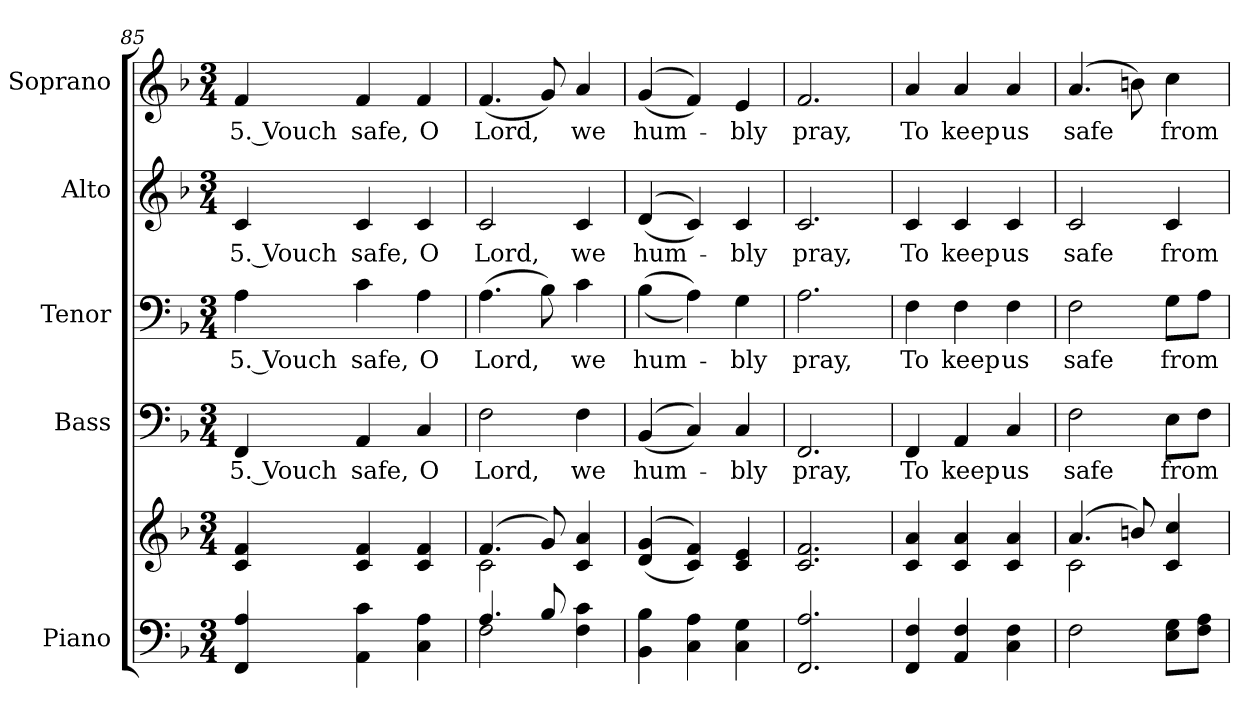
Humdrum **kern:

**kern	**kern	**kern	**text	**kern	**text	**kern	**text	**kern	**text
*part5	*part5	*part4	*part4	*part3	*part3	*part2	*part2	*part1	*part1
*staff6	*staff5	*staff4	*staff4	*staff3	*staff3	*staff2	*staff2	*staff1	*staff1
*I"Piano	*	*I"Bass	*	*I"Tenor	*	*I"Alto	*	*I"Soprano	*
*I'Pno.	*	*I'B.	*	*I'T.	*	*I'A.	*	*I'S.	*
*clefF4	*clefG2	*clefF4	*	*clefF4	*	*clefG2	*	*clefG2	*
*k[b-]	*k[b-]	*k[b-]	*	*k[b-]	*	*k[b-]	*	*k[b-]	*
*F:	*F:	*F:	*	*F:	*	*F:	*	*F:	*
*M3/4	*M3/4	*M3/4	*	*M3/4	*	*M3/4	*	*M3/4	*
=85	=85	=85	=85	=85	=85	=85	=85	=85	=85
!	!	!	!LO:LY:b:color=#000000	!	!	!	!	!	!
!	!	!	!	!	!LO:LY:b:color=#000000	!	!	!	!
!	!	!	!	!	!	!	!LO:LY:b:color=#000000	!	!
!	!	!	!	!	!	!	!	!	!LO:LY:b:color=#000000
4FFi/ 4Ai	4ci/ 4fi	4FFi/	5. Vouch	4Ai\	5. Vouch	4ci/	5. Vouch	4fi/	5. Vouch
!	!	!	!LO:LY:b:color=#000000	!	!	!	!	!	!
!	!	!	!	!	!LO:LY:b:color=#000000	!	!	!	!
!	!	!	!	!	!	!	!LO:LY:b:color=#000000	!	!
!	!	!	!	!	!	!	!	!	!LO:LY:b:color=#000000
4AAi\ 4ci	4ci/ 4fi	4AAi/	safe,	4ci\	safe,	4ci/	safe,	4fi/	safe,
!	!	!	!LO:LY:b:color=#000000	!	!	!	!	!	!
!	!	!	!	!	!LO:LY:b:color=#000000	!	!	!	!
!	!	!	!	!	!	!	!LO:LY:b:color=#000000	!	!
!	!	!	!	!	!	!	!	!	!LO:LY:b:color=#000000
4Ci\ 4Ai	4ci/ 4fi	4Ci/	O	4Ai\	O	4ci/	O	4fi/	O
=86	=86	=86	=86	=86	=86	=86	=86	=86	=86
*^	*^	*	*	*	*	*	*	*	*
!	!	!	!	!	!LO:LY:b:color=#000000	!	!	!	!	!	!
!	!	!	!	!	!	!	!LO:LY:b:color=#000000	!	!	!	!
!	!	!	!	!	!	!	!	!	!LO:LY:b:color=#000000	!	!
!	!	!	!	!	!	!	!	!	!	!	!LO:LY:b:color=#000000
4.Ai/	2Fi\	(4.fi/	2ci\	2Fi\	Lord,	(4.Ai\	Lord,	2ci/	Lord,	(4.fi/	Lord,
8B-i/	.	8gi/)	.	.	.	8B-i\)	.	.	.	8gi/)	.
!	!	!	!	!	!LO:LY:b:color=#000000	!	!	!	!	!	!
!	!	!	!	!	!	!	!LO:LY:b:color=#000000	!	!	!	!
!	!	!	!	!	!	!	!	!	!LO:LY:b:color=#000000	!	!
!	!	!	!	!	!	!	!	!	!	!	!LO:LY:b:color=#000000
4Fi\ 4ci	4ryy	4ci/ 4ai	4ryy	4Fi\	we	4ci\	we	4ci/	we	4ai/	we
*v	*v	*	*	*	*	*	*	*	*	*	*
*	*v	*v	*	*	*	*	*	*	*	*
!!LO:PB:g=z
=87	=87	=87	=87	=87	=87	=87	=87	=87	=87
*^	*^	*	*	*	*	*	*	*	*
!	!	!	!	!	!LO:LY:b:color=#000000	!	!	!	!	!	!
*v	*v	*	*	*	*	*	*	*	*	*	*
*	*v	*v	*	*	*	*	*	*	*	*
*^	*^	*	*	*	*	*	*	*	*
!	!	!	!	!	!	!	!LO:LY:b:color=#000000	!	!	!	!
*v	*v	*	*	*	*	*	*	*	*	*	*
*	*v	*v	*	*	*	*	*	*	*	*
*^	*^	*	*	*	*	*	*	*	*
!	!	!	!	!	!	!	!	!	!LO:LY:b:color=#000000	!	!
*v	*v	*	*	*	*	*	*	*	*	*	*
*	*v	*v	*	*	*	*	*	*	*	*
*^	*^	*	*	*	*	*	*	*	*
!	!	!	!	!	!	!	!	!	!	!	!LO:LY:b:color=#000000
*v	*v	*	*	*	*	*	*	*	*	*	*
*	*v	*v	*	*	*	*	*	*	*	*
4BB-i\ 4B-i	((4di/ 4gi	((4BB-i/	hum-	((4B-i\	hum-	((4di/	hum-	((4gi/	hum-
4Ci\ 4Ai	4ci/ 4fi))	4Ci/))	.	4Ai\))	.	4ci/))	.	4fi/))	.
!	!	!	!LO:LY:b:color=#000000	!	!	!	!	!	!
!	!	!	!	!	!LO:LY:b:color=#000000	!	!	!	!
!	!	!	!	!	!	!	!LO:LY:b:color=#000000	!	!
!	!	!	!	!	!	!	!	!	!LO:LY:b:color=#000000
4Ci\ 4Gi	4ci/ 4ei	4Ci/	-bly	4Gi\	-bly	4ci/	-bly	4ei/	-bly
=88	=88	=88	=88	=88	=88	=88	=88	=88	=88
!	!	!	!LO:LY:b:color=#000000	!	!	!	!	!	!
!	!	!	!	!	!LO:LY:b:color=#000000	!	!	!	!
!	!	!	!	!	!	!	!LO:LY:b:color=#000000	!	!
!	!	!	!	!	!	!	!	!	!LO:LY:b:color=#000000
2.FFi/ 2.Ai	2.ci/ 2.fi	2.FFi/	pray,	2.Ai\	pray,	2.ci/	pray,	2.fi/	pray,
=89	=89	=89	=89	=89	=89	=89	=89	=89	=89
!	!	!	!LO:LY:b:color=#000000	!	!	!	!	!	!
!	!	!	!	!	!LO:LY:b:color=#000000	!	!	!	!
!	!	!	!	!	!	!	!LO:LY:b:color=#000000	!	!
!	!	!	!	!	!	!	!	!	!LO:LY:b:color=#000000
4FFi/ 4Fi	4ci/ 4ai	4FFi/	To	4Fi\	To	4ci/	To	4ai/	To
!	!	!	!LO:LY:b:color=#000000	!	!	!	!	!	!
!	!	!	!	!	!LO:LY:b:color=#000000	!	!	!	!
!	!	!	!	!	!	!	!LO:LY:b:color=#000000	!	!
!	!	!	!	!	!	!	!	!	!LO:LY:b:color=#000000
4AAi/ 4Fi	4ci/ 4ai	4AAi/	keep	4Fi\	keep	4ci/	keep	4ai/	keep
!	!	!	!LO:LY:b:color=#000000	!	!	!	!	!	!
!	!	!	!	!	!LO:LY:b:color=#000000	!	!	!	!
!	!	!	!	!	!	!	!LO:LY:b:color=#000000	!	!
!	!	!	!	!	!	!	!	!	!LO:LY:b:color=#000000
4Ci\ 4Fi	4ci/ 4ai	4Ci/	us	4Fi\	us	4ci/	us	4ai/	us
!!LO:PB:g=z
=90	=90	=90	=90	=90	=90	=90	=90	=90	=90
*	*^	*	*	*	*	*	*	*	*
!	!	!	!	!LO:LY:b:color=#000000	!	!	!	!	!	!
!	!	!	!	!	!	!LO:LY:b:color=#000000	!	!	!	!
!	!	!	!	!	!	!	!	!LO:LY:b:color=#000000	!	!
!	!	!	!	!	!	!	!	!	!	!LO:LY:b:color=#000000
2Fi\	(4.ai/	2ci\	2Fi\	safe	2Fi\	safe	2ci/	safe	(4.ai/	safe
.	8bni/)	.	.	.	.	.	.	.	8bni\)	.
!	!	!	!	!LO:LY:b:color=#000000	!	!	!	!	!	!
!	!	!	!	!	!	!LO:LY:b:color=#000000	!	!	!	!
!	!	!	!	!	!	!	!	!LO:LY:b:color=#000000	!	!
!	!	!	!	!	!	!	!	!	!	!LO:LY:b:color=#000000
8Ei\ 8GiL	4ci/ 4cci	4ryy	8Ei\L	from	8Gi\L	from	4ci/	from	4cci\	from
8Fi\ 8AiJ	.	.	8Fi\J	.	8Ai\J	.	.	.	.	.
*	*v	*v	*	*	*	*	*	*	*	*
=	=	=	=	=	=	=	=	=	=
*-	*-	*-	*-	*-	*-	*-	*-	*-	*-
